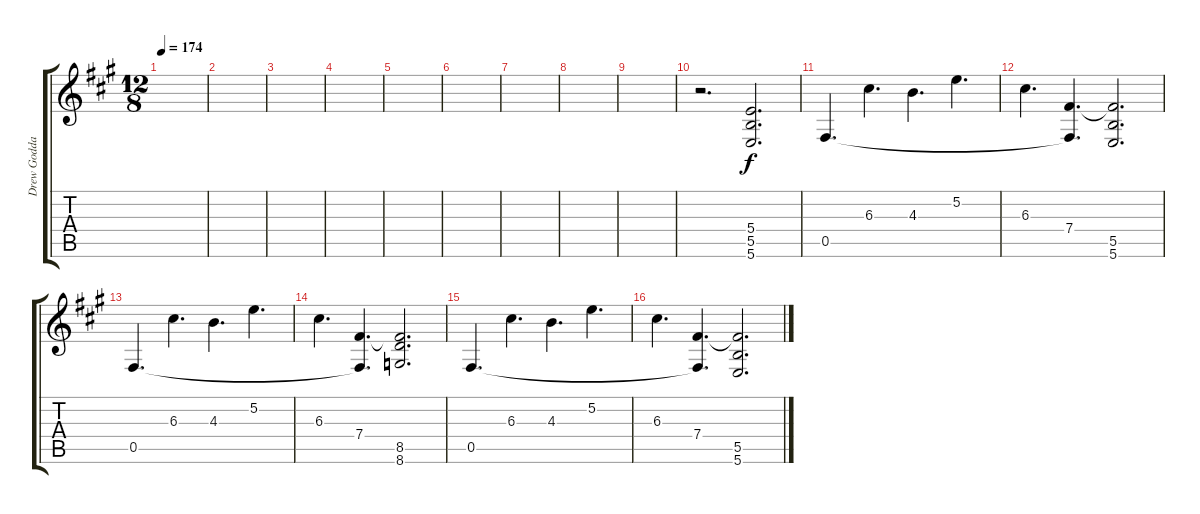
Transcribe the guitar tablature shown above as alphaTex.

\track ("Drew Goddard (Karn. Tun.)" "Drew Godda") {instrument electricguitarclean}
\staff {score tabs}
\tuning (E4 B3 G3 B2 Gb2 B1) {hide}
\ts (12 8)
\tempo 174
\clef g2
\ks a
|
|
|
|
|
|
|
|
|
r.2{d} (5.4 5.5 5.6).2{d dy f} |
0.5.4{d} 6.3.4{d} 4.3.4{d} 5.2.4{d} |
6.3.4{d} (7.4 0.5{t}).4{d} (7.4{t} 5.5 5.6).2{d} |
0.5.4{d} 6.3.4{d} 4.3.4{d} 5.2.4{d} |
6.3.4{d} (7.4 0.5{t}).4{d} (7.4{t} 8.5 8.6).2{d} |
0.5.4{d} 6.3.4{d} 4.3.4{d} 5.2.4{d} |
6.3.4{d} (7.4 0.5{t}).4{d} (7.4{t} 5.5 5.6).2{d}
